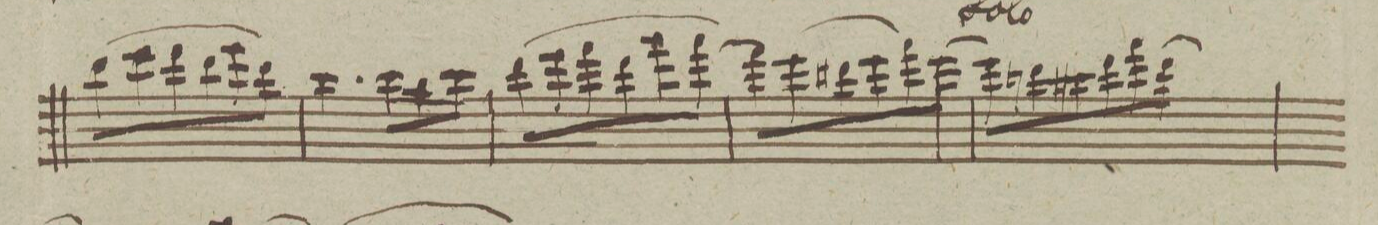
**kern	**dynam
*I"Flauto Primo	*
*clefG2	*
*k[]	*
*M3/4	*
(8bb\L	.
8ccc\	.
8ddd\	.
8bb\	.
8eee\	.
8ddd\J)	.
=84	=84
4.ccc\	.
8ccc\L	.
8bb\	.
8ccc\J	.
=85	=85
(8ddd\L	.
8eee\	.
8fff\	.
8ddd\	.
8ggg\	.
[8fff\J)	.
=86	=86
8fff\L]	.
(8eee\	.
8ddd#X\	.
8eee\	.
8fff\)	.
[8eee\J	.
=87	=87
8eee\L]	.
8dddn\	.
8ccc#X\	.
8ddd\	.
8fff\	.
[8ddd\J	.
=88	=88
*-	*-
